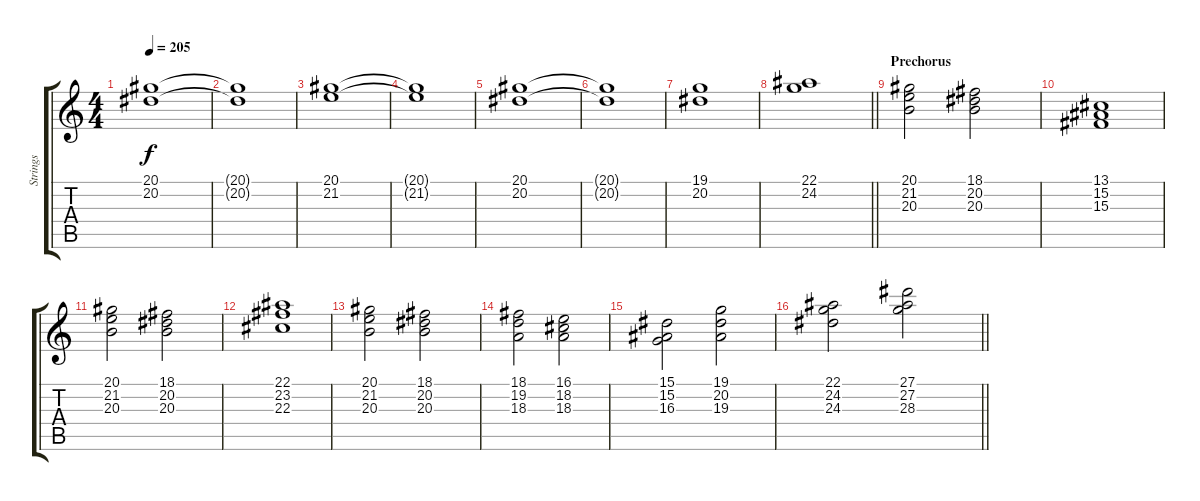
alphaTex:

\track ("Strings" "Strings") {instrument stringensemble1}
\staff {score tabs}
\tuning (C4 G3 Eb3 Bb2 F2 C2) {hide}
\ts (4 4)
\tempo 205
\clef g2
\ks c
(20.1 20.2).1{dy f} |
(20.1{t} 20.2{t}).1 |
(20.1 21.2).1 |
(20.1{t} 21.2{t}).1 |
(20.1 20.2).1 |
(20.1{t} 20.2{t}).1 |
(19.1 20.2).1 |
\barLineRight lightlight
(22.1 24.2).1 |
\section ("" "Prechorus")
(20.1 21.2 20.3).2 (18.1 20.2 20.3).2 |
(13.1 15.2 15.3).1 |
(20.1 21.2 20.3).2 (18.1 20.2 20.3).2 |
(22.1 23.2 22.3).1 |
(20.1 21.2 20.3).2 (18.1 20.2 20.3).2 |
(18.1 19.2 18.3).2 (16.1 18.2 18.3).2 |
(15.1 15.2 16.3).2 (19.1 20.2 19.3).2 |
\barLineRight lightlight
(22.1 24.2 24.3).2 (27.1 27.2 28.3).2
